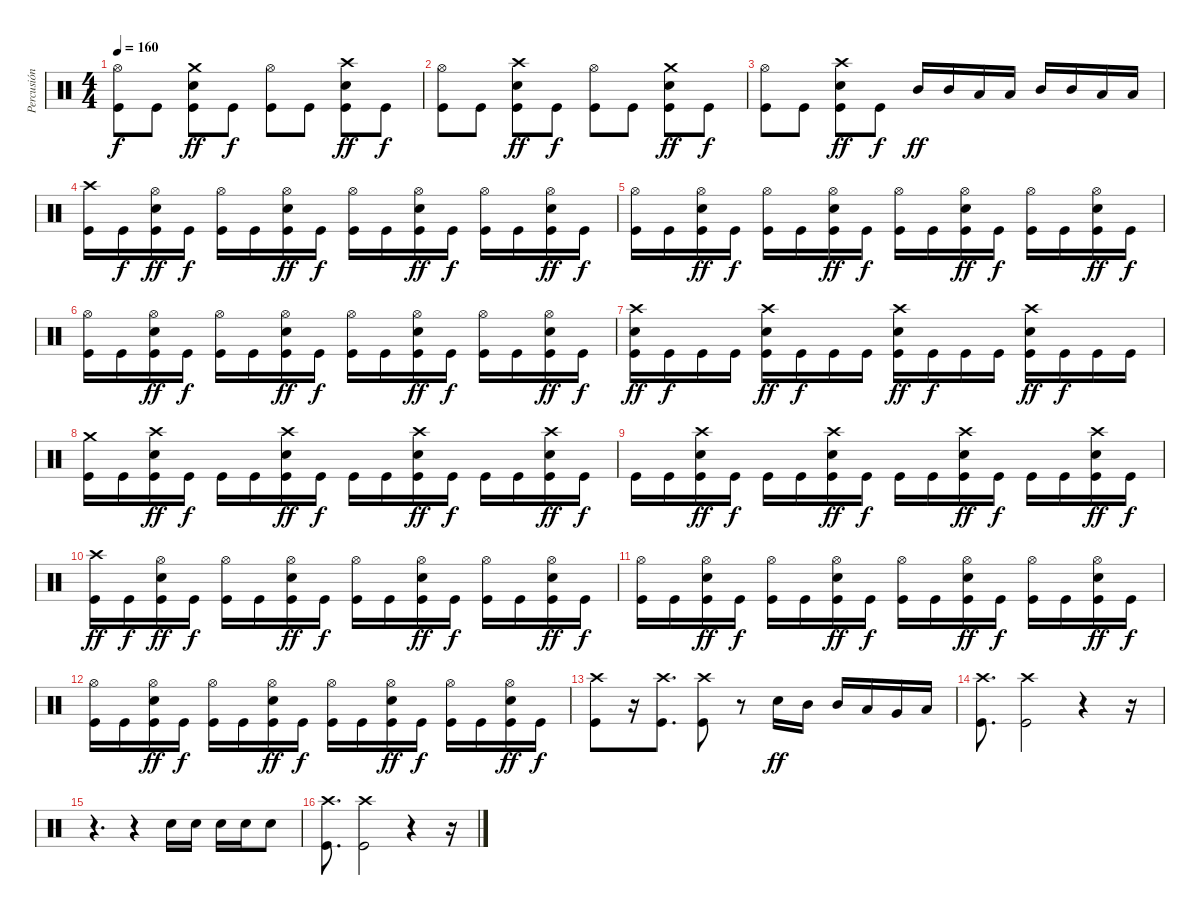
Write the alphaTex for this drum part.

\track ("Percusión" "Percusión") {instrument percussion}
\staff {score}
\articulation defaults
\ts (4 4)
\tempo 160
\clef neutral
\ks c
("Kick (hit)" "Hi-Hat (open)").8{dy f} "Kick (hit)".8 ("Kick (hit)" "Electric Snare (hit)" "Crash medium (hit)").8{dy ff} "Kick (hit)".8{dy f} ("Kick (hit)" "Hi-Hat (open)").8 "Kick (hit)".8 ("Kick (hit)" "Electric Snare (hit)" "Crash high (hit)").8{dy ff} "Kick (hit)".8{dy f} |
("Kick (hit)" "Hi-Hat (open)").8 "Kick (hit)".8 ("Kick (hit)" "Electric Snare (hit)" "Crash high (hit)").8{dy ff} "Kick (hit)".8{dy f} ("Kick (hit)" "Hi-Hat (open)").8 "Kick (hit)".8 ("Kick (hit)" "Electric Snare (hit)" "Crash medium (hit)").8{dy ff} "Kick (hit)".8{dy f} |
("Kick (hit)" "Hi-Hat (open)").8 "Kick (hit)".8 ("Kick (hit)" "Electric Snare (hit)" "Crash high (hit)").8{dy ff} "Kick (hit)".8{dy f} "Mid Tom (hit)".16{dy ff} "Mid Tom (hit)".16 "Low Tom (hit)".16 "Low Tom (hit)".16 "Mid Tom (hit)".16 "Mid Tom (hit)".16 "Low Tom (hit)".16 "Low Tom (hit)".16 |
("Kick (hit)" "Crash high (hit)").16 "Kick (hit)".16{dy f} ("Kick (hit)" "Electric Snare (hit)" "Hi-Hat (open)").16{dy ff} "Kick (hit)".16{dy f} ("Kick (hit)" "Hi-Hat (open)").16 "Kick (hit)".16 ("Kick (hit)" "Electric Snare (hit)" "Hi-Hat (open)").16{dy ff} "Kick (hit)".16{dy f} ("Kick (hit)" "Hi-Hat (open)").16 "Kick (hit)".16 ("Kick (hit)" "Electric Snare (hit)" "Hi-Hat (open)").16{dy ff} "Kick (hit)".16{dy f} ("Kick (hit)" "Hi-Hat (open)").16 "Kick (hit)".16 ("Kick (hit)" "Electric Snare (hit)" "Hi-Hat (open)").16{dy ff} "Kick (hit)".16{dy f} |
("Kick (hit)" "Hi-Hat (open)").16 "Kick (hit)".16 ("Kick (hit)" "Electric Snare (hit)" "Hi-Hat (open)").16{dy ff} "Kick (hit)".16{dy f} ("Kick (hit)" "Hi-Hat (open)").16 "Kick (hit)".16 ("Kick (hit)" "Electric Snare (hit)" "Hi-Hat (open)").16{dy ff} "Kick (hit)".16{dy f} ("Kick (hit)" "Hi-Hat (open)").16 "Kick (hit)".16 ("Kick (hit)" "Electric Snare (hit)" "Hi-Hat (open)").16{dy ff} "Kick (hit)".16{dy f} ("Kick (hit)" "Hi-Hat (open)").16 "Kick (hit)".16 ("Kick (hit)" "Electric Snare (hit)" "Hi-Hat (open)").16{dy ff} "Kick (hit)".16{dy f} |
("Kick (hit)" "Hi-Hat (open)").16 "Kick (hit)".16 ("Kick (hit)" "Electric Snare (hit)" "Hi-Hat (open)").16{dy ff} "Kick (hit)".16{dy f} ("Kick (hit)" "Hi-Hat (open)").16 "Kick (hit)".16 ("Kick (hit)" "Electric Snare (hit)" "Hi-Hat (open)").16{dy ff} "Kick (hit)".16{dy f} ("Kick (hit)" "Hi-Hat (open)").16 "Kick (hit)".16 ("Kick (hit)" "Electric Snare (hit)" "Hi-Hat (open)").16{dy ff} "Kick (hit)".16{dy f} ("Kick (hit)" "Hi-Hat (open)").16 "Kick (hit)".16 ("Kick (hit)" "Electric Snare (hit)" "Hi-Hat (open)").16{dy ff} "Kick (hit)".16{dy f} |
("Kick (hit)" "Electric Snare (hit)" "Crash high (hit)").16{dy ff} "Kick (hit)".16{dy f} "Kick (hit)".16 "Kick (hit)".16 ("Kick (hit)" "Electric Snare (hit)" "Crash high (hit)").16{dy ff} "Kick (hit)".16{dy f} "Kick (hit)".16 "Kick (hit)".16 ("Kick (hit)" "Electric Snare (hit)" "Crash high (hit)").16{dy ff} "Kick (hit)".16{dy f} "Kick (hit)".16 "Kick (hit)".16 ("Kick (hit)" "Electric Snare (hit)" "Crash high (hit)").16{dy ff} "Kick (hit)".16{dy f} "Kick (hit)".16 "Kick (hit)".16 |
("Kick (hit)" "Crash medium (hit)").16 "Kick (hit)".16 ("Kick (hit)" "Electric Snare (hit)" "Crash high (hit)").16{dy ff} "Kick (hit)".16{dy f} "Kick (hit)".16 "Kick (hit)".16 ("Kick (hit)" "Electric Snare (hit)" "Crash high (hit)").16{dy ff} "Kick (hit)".16{dy f} "Kick (hit)".16 "Kick (hit)".16 ("Kick (hit)" "Electric Snare (hit)" "Crash high (hit)").16{dy ff} "Kick (hit)".16{dy f} "Kick (hit)".16 "Kick (hit)".16 ("Kick (hit)" "Electric Snare (hit)" "Crash high (hit)").16{dy ff} "Kick (hit)".16{dy f} |
"Kick (hit)".16 "Kick (hit)".16 ("Kick (hit)" "Electric Snare (hit)" "Crash high (hit)").16{dy ff} "Kick (hit)".16{dy f} "Kick (hit)".16 "Kick (hit)".16 ("Kick (hit)" "Electric Snare (hit)" "Crash high (hit)").16{dy ff} "Kick (hit)".16{dy f} "Kick (hit)".16 "Kick (hit)".16 ("Kick (hit)" "Electric Snare (hit)" "Crash high (hit)").16{dy ff} "Kick (hit)".16{dy f} "Kick (hit)".16 "Kick (hit)".16 ("Kick (hit)" "Electric Snare (hit)" "Crash high (hit)").16{dy ff} "Kick (hit)".16{dy f} |
("Kick (hit)" "Crash high (hit)").16{dy ff} "Kick (hit)".16{dy f} ("Kick (hit)" "Electric Snare (hit)" "Hi-Hat (open)").16{dy ff} "Kick (hit)".16{dy f} ("Kick (hit)" "Hi-Hat (open)").16 "Kick (hit)".16 ("Kick (hit)" "Electric Snare (hit)" "Hi-Hat (open)").16{dy ff} "Kick (hit)".16{dy f} ("Kick (hit)" "Hi-Hat (open)").16 "Kick (hit)".16 ("Kick (hit)" "Electric Snare (hit)" "Hi-Hat (open)").16{dy ff} "Kick (hit)".16{dy f} ("Kick (hit)" "Hi-Hat (open)").16 "Kick (hit)".16 ("Kick (hit)" "Electric Snare (hit)" "Hi-Hat (open)").16{dy ff} "Kick (hit)".16{dy f} |
("Kick (hit)" "Hi-Hat (open)").16 "Kick (hit)".16 ("Kick (hit)" "Electric Snare (hit)" "Hi-Hat (open)").16{dy ff} "Kick (hit)".16{dy f} ("Kick (hit)" "Hi-Hat (open)").16 "Kick (hit)".16 ("Kick (hit)" "Electric Snare (hit)" "Hi-Hat (open)").16{dy ff} "Kick (hit)".16{dy f} ("Kick (hit)" "Hi-Hat (open)").16 "Kick (hit)".16 ("Kick (hit)" "Electric Snare (hit)" "Hi-Hat (open)").16{dy ff} "Kick (hit)".16{dy f} ("Kick (hit)" "Hi-Hat (open)").16 "Kick (hit)".16 ("Kick (hit)" "Electric Snare (hit)" "Hi-Hat (open)").16{dy ff} "Kick (hit)".16{dy f} |
("Kick (hit)" "Hi-Hat (open)").16 "Kick (hit)".16 ("Kick (hit)" "Electric Snare (hit)" "Hi-Hat (open)").16{dy ff} "Kick (hit)".16{dy f} ("Kick (hit)" "Hi-Hat (open)").16 "Kick (hit)".16 ("Kick (hit)" "Electric Snare (hit)" "Hi-Hat (open)").16{dy ff} "Kick (hit)".16{dy f} ("Kick (hit)" "Hi-Hat (open)").16 "Kick (hit)".16 ("Kick (hit)" "Electric Snare (hit)" "Hi-Hat (open)").16{dy ff} "Kick (hit)".16{dy f} ("Kick (hit)" "Hi-Hat (open)").16 "Kick (hit)".16 ("Kick (hit)" "Electric Snare (hit)" "Hi-Hat (open)").16{dy ff} "Kick (hit)".16{dy f} |
("Kick (hit)" "Crash high (hit)").8 r.16 ("Kick (hit)" "Crash high (hit)").8{d} ("Kick (hit)" "Crash high (hit)").8 r.8 "Electric Snare (hit)".16{dy ff} "Mid Tom (hit)".16 "Mid Tom (hit)".16 "Low Tom (hit)".16 "Very Low Tom (hit)".16 "Low Floor Tom (hit)".16 |
("Kick (hit)" "Crash high (hit)").8{d} ("Kick (hit)" "Crash high (hit)").2 r.4 r.16 |
r.4{d} r.4 "Electric Snare (hit)".16 "Electric Snare (hit)".16 "Electric Snare (hit)".16 "Electric Snare (hit)".16 "Electric Snare (hit)".8 |
("Kick (hit)" "Crash high (hit)").8{d} ("Kick (hit)" "Crash high (hit)").2 r.4 r.16
